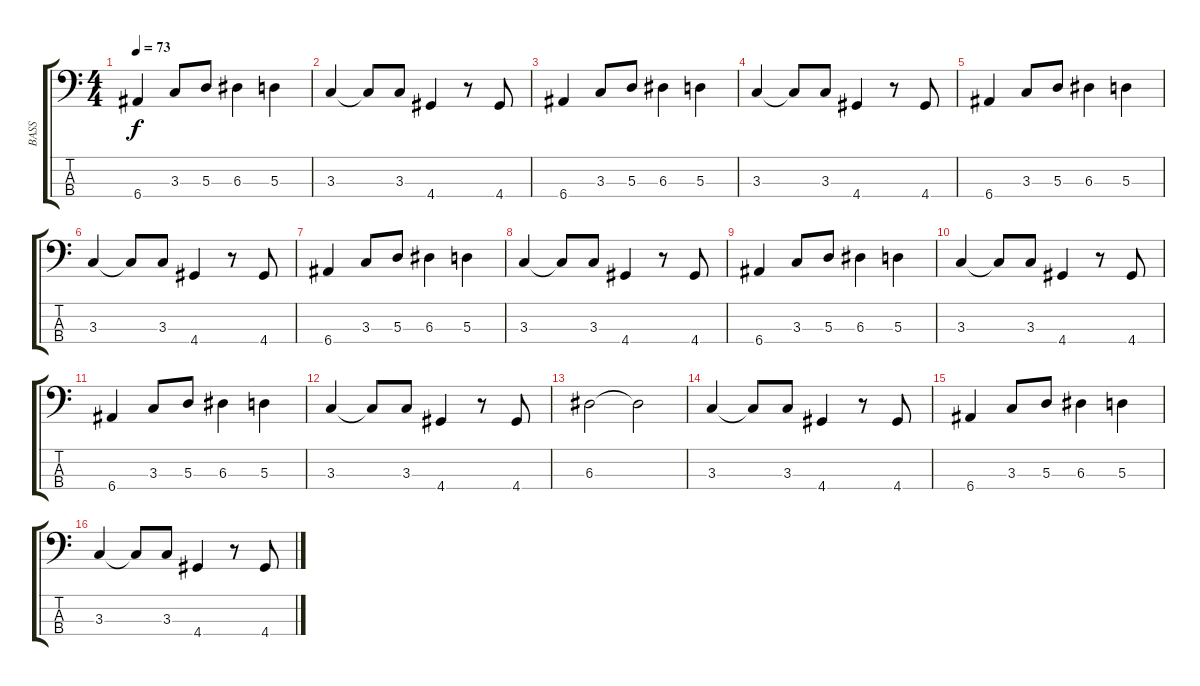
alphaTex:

\track ("BASS" "BASS") {instrument electricbassfinger}
\staff {score tabs}
\tuning (G2 D2 A1 E1) {hide}
\ts (4 4)
\tempo 73
\clef f4
\ks c
6.4.4{dy f} 3.3.8 5.3.8 6.3.4 5.3.4 |
3.3.4 3.3{t}.8 3.3.8 4.4.4 r.8 4.4.8 |
6.4.4 3.3.8 5.3.8 6.3.4 5.3.4 |
3.3.4 3.3{t}.8 3.3.8 4.4.4 r.8 4.4.8 |
6.4.4 3.3.8 5.3.8 6.3.4 5.3.4 |
3.3.4 3.3{t}.8 3.3.8 4.4.4 r.8 4.4.8 |
6.4.4 3.3.8 5.3.8 6.3.4 5.3.4 |
3.3.4 3.3{t}.8 3.3.8 4.4.4 r.8 4.4.8 |
6.4.4 3.3.8 5.3.8 6.3.4 5.3.4 |
3.3.4 3.3{t}.8 3.3.8 4.4.4 r.8 4.4.8 |
6.4.4 3.3.8 5.3.8 6.3.4 5.3.4 |
3.3.4 3.3{t}.8 3.3.8 4.4.4 r.8 4.4.8 |
6.3.2 6.3{t}.2 |
3.3.4 3.3{t}.8 3.3.8 4.4.4 r.8 4.4.8 |
6.4.4 3.3.8 5.3.8 6.3.4 5.3.4 |
3.3.4 3.3{t}.8 3.3.8 4.4.4 r.8 4.4.8
